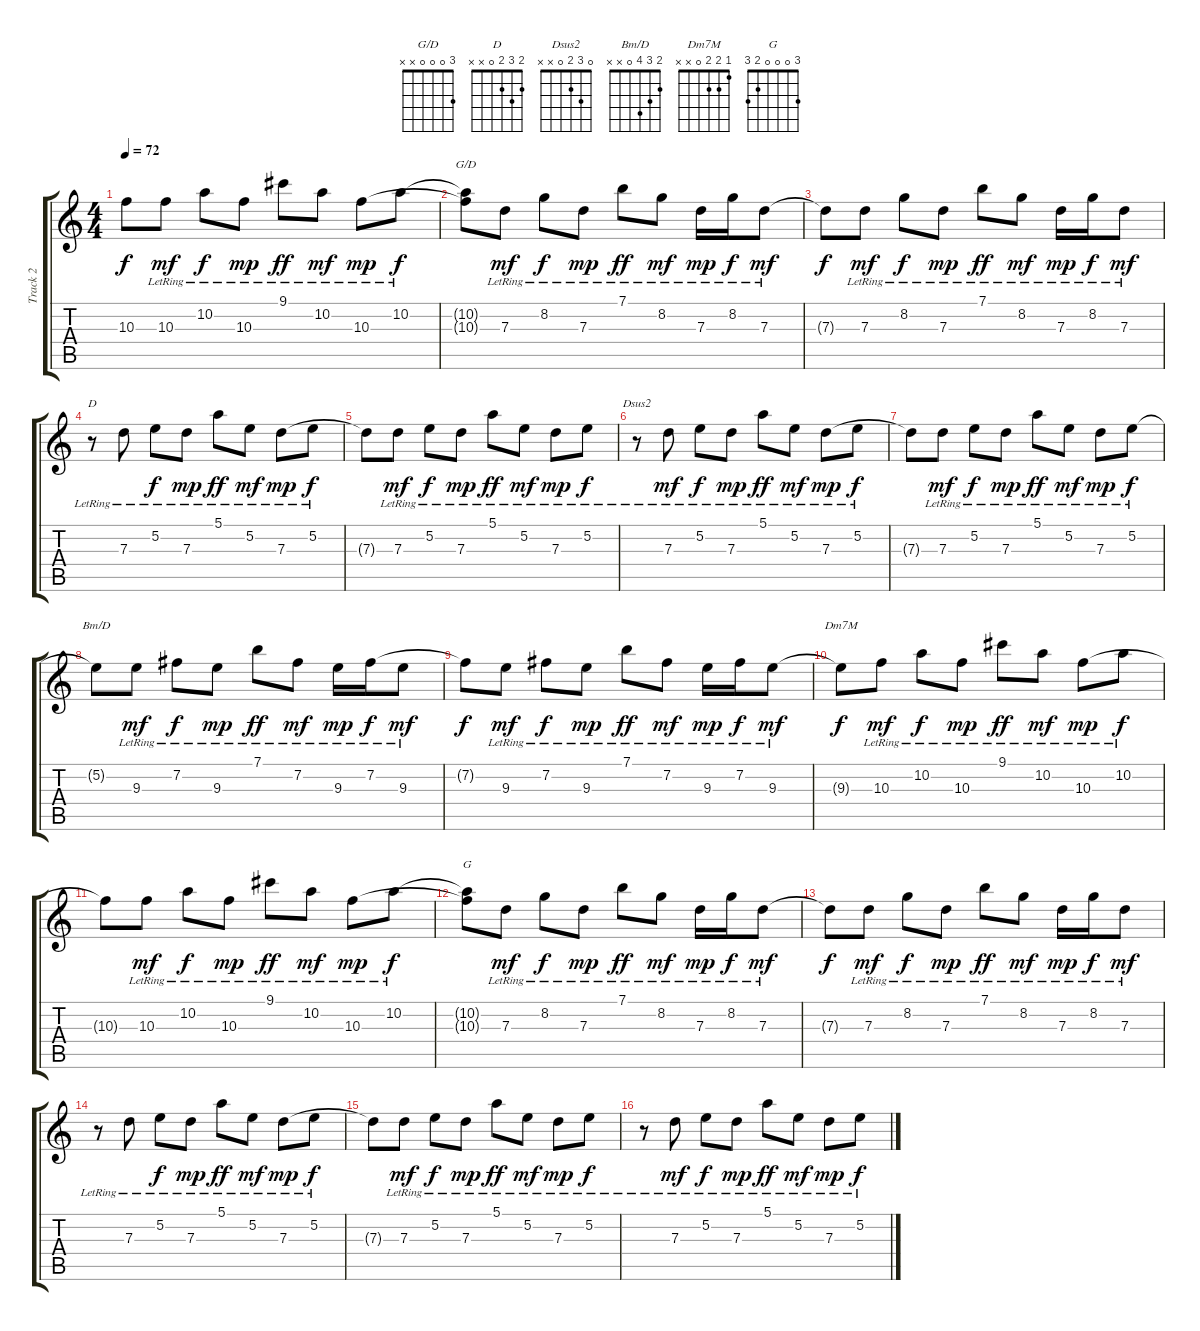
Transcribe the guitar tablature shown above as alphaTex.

\track ("Track 2" "Track 2") {instrument electricguitarjazz}
\staff {score tabs}
\tuning (E4 B3 G3 D3 A2 E2) {hide}
\chord ("G/D" 3 0 0 0 x x)
\chord ("D" 2 3 2 0 x x)
\chord ("Dsus2" 0 3 2 0 x x)
\chord ("Bm/D" 2 3 4 0 x x)
\chord ("Dm7M" 1 2 2 0 x x)
\chord ("G" 3 0 0 0 2 3)
\ts (4 4)
\tempo 72
\clef g2
\ks c
10.3{t}.8{dy f} 10.3{lr}.8{dy mf} 10.2{lr}.8{dy f} 10.3{lr}.8{dy mp} 9.1{lr}.8{dy ff} 10.2{lr}.8{dy mf} 10.3{lr}.8{dy mp} 10.2{lr}.8{dy f} |
(10.2{t} 10.3{t}).8{ch "G/D"} 7.3{lr}.8{dy mf} 8.2{lr}.8{dy f} 7.3{lr}.8{dy mp} 7.1{lr}.8{dy ff} 8.2{lr}.8{dy mf} 7.3{lr}.16{dy mp} 8.2{lr}.16{dy f} 7.3{lr}.8{dy mf} |
7.3{t}.8{dy f} 7.3{lr}.8{dy mf} 8.2{lr}.8{dy f} 7.3{lr}.8{dy mp} 7.1{lr}.8{dy ff} 8.2{lr}.8{dy mf} 7.3{lr}.16{dy mp} 8.2{lr}.16{dy f} 7.3{lr}.8{dy mf} |
r.8{ch "D"} 7.3{lr}.8 5.2{lr}.8{dy f} 7.3{lr}.8{dy mp} 5.1{lr}.8{dy ff} 5.2{lr}.8{dy mf} 7.3{lr}.8{dy mp} 5.2{lr}.8{dy f} |
7.3{t}.8 7.3{lr}.8{dy mf} 5.2{lr}.8{dy f} 7.3{lr}.8{dy mp} 5.1{lr}.8{dy ff} 5.2{lr}.8{dy mf} 7.3{lr}.8{dy mp} 5.2{lr}.8{dy f} |
r.8{ch "Dsus2"} 7.3{lr}.8{dy mf} 5.2{lr}.8{dy f} 7.3{lr}.8{dy mp} 5.1{lr}.8{dy ff} 5.2{lr}.8{dy mf} 7.3{lr}.8{dy mp} 5.2{lr}.8{dy f} |
7.3{t}.8 7.3{lr}.8{dy mf} 5.2{lr}.8{dy f} 7.3{lr}.8{dy mp} 5.1{lr}.8{dy ff} 5.2{lr}.8{dy mf} 7.3{lr}.8{dy mp} 5.2{lr}.8{dy f} |
5.2{t}.8{ch "Bm/D"} 9.3{lr}.8{dy mf} 7.2{lr}.8{dy f} 9.3{lr}.8{dy mp} 7.1{lr}.8{dy ff} 7.2{lr}.8{dy mf} 9.3{lr}.16{dy mp} 7.2{lr}.16{dy f} 9.3{lr}.8{dy mf} |
7.2{t}.8{dy f} 9.3{lr}.8{dy mf} 7.2{lr}.8{dy f} 9.3{lr}.8{dy mp} 7.1{lr}.8{dy ff} 7.2{lr}.8{dy mf} 9.3{lr}.16{dy mp} 7.2{lr}.16{dy f} 9.3{lr}.8{dy mf} |
9.3{t}.8{ch "Dm7M" dy f} 10.3{lr}.8{dy mf} 10.2{lr}.8{dy f} 10.3{lr}.8{dy mp} 9.1{lr}.8{dy ff} 10.2{lr}.8{dy mf} 10.3{lr}.8{dy mp} 10.2{lr}.8{dy f} |
10.3{t}.8 10.3{lr}.8{dy mf} 10.2{lr}.8{dy f} 10.3{lr}.8{dy mp} 9.1{lr}.8{dy ff} 10.2{lr}.8{dy mf} 10.3{lr}.8{dy mp} 10.2{lr}.8{dy f} |
(10.2{t} 10.3{t}).8{ch "G"} 7.3{lr}.8{dy mf} 8.2{lr}.8{dy f} 7.3{lr}.8{dy mp} 7.1{lr}.8{dy ff} 8.2{lr}.8{dy mf} 7.3{lr}.16{dy mp} 8.2{lr}.16{dy f} 7.3{lr}.8{dy mf} |
7.3{t}.8{dy f} 7.3{lr}.8{dy mf} 8.2{lr}.8{dy f} 7.3{lr}.8{dy mp} 7.1{lr}.8{dy ff} 8.2{lr}.8{dy mf} 7.3{lr}.16{dy mp} 8.2{lr}.16{dy f} 7.3{lr}.8{dy mf} |
r.8 7.3{lr}.8 5.2{lr}.8{dy f} 7.3{lr}.8{dy mp} 5.1{lr}.8{dy ff} 5.2{lr}.8{dy mf} 7.3{lr}.8{dy mp} 5.2{lr}.8{dy f} |
7.3{t}.8 7.3{lr}.8{dy mf} 5.2{lr}.8{dy f} 7.3{lr}.8{dy mp} 5.1{lr}.8{dy ff} 5.2{lr}.8{dy mf} 7.3{lr}.8{dy mp} 5.2{lr}.8{dy f} |
r.8 7.3{lr}.8{dy mf} 5.2{lr}.8{dy f} 7.3{lr}.8{dy mp} 5.1{lr}.8{dy ff} 5.2{lr}.8{dy mf} 7.3{lr}.8{dy mp} 5.2{lr}.8{dy f}
